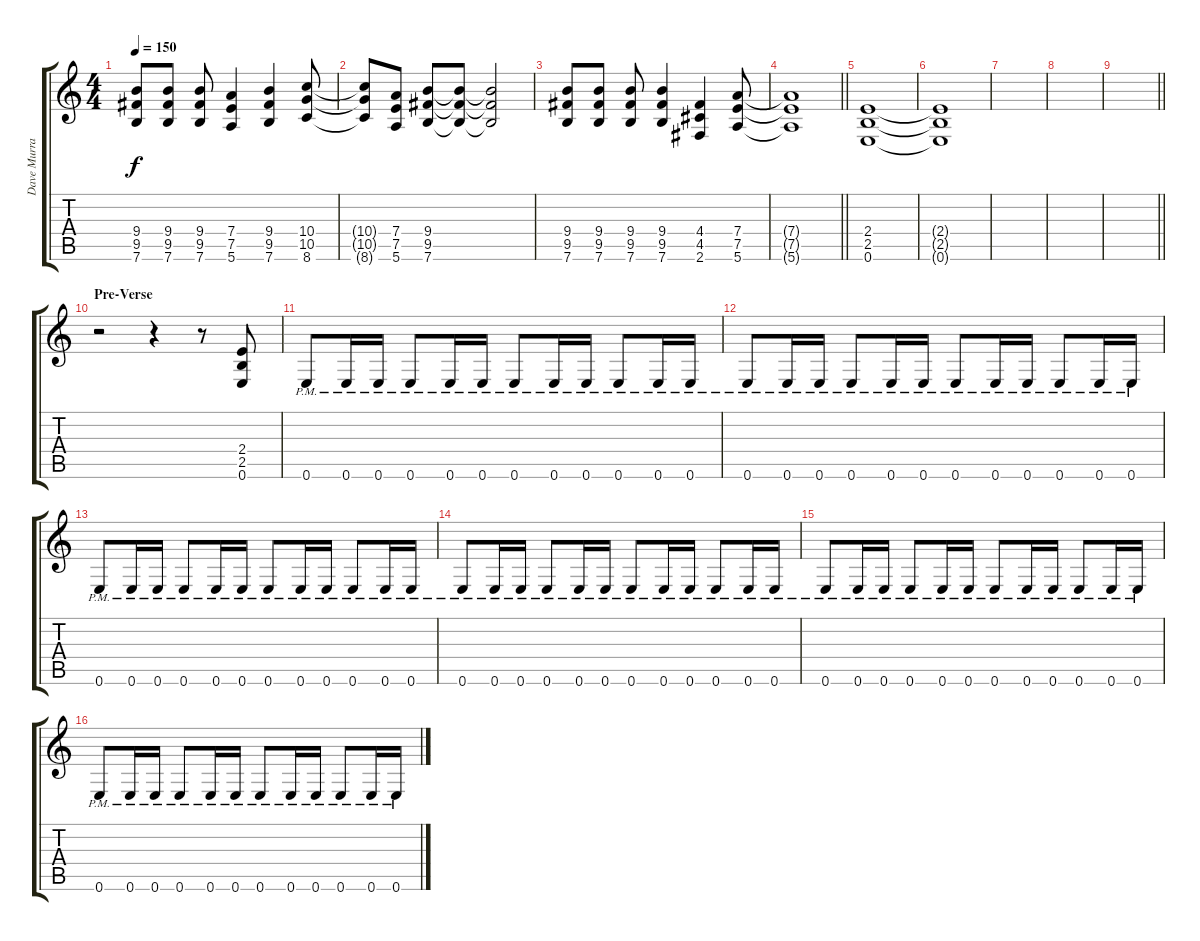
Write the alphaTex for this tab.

\track ("Dave Murray" "Dave Murra") {instrument distortionguitar}
\staff {score tabs}
\tuning (E4 B3 G3 D3 A2 E2) {hide}
\ts (4 4)
\tempo 150
\clef g2
\ks c
(9.4 9.5 7.6).8{dy f} (9.4 9.5 7.6).8 (9.4 9.5 7.6).8 (7.4 7.5 5.6).4 (9.4 9.5 7.6).4 (10.4 10.5 8.6).8 |
(10.4{t} 10.5{t} 8.6{t}).8 (7.4 7.5 5.6).8 (9.4 9.5 7.6).8 (9.4{t} 9.5{t} 7.6{t}).8 (9.4{t} 9.5{t} 7.6{t}).2 |
(9.4 9.5 7.6).8 (9.4 9.5 7.6).8 (9.4 9.5 7.6).8 (9.4 9.5 7.6).4 (4.4 4.5 2.6).4 (7.4 7.5 5.6).8 |
\barLineRight lightlight
(7.4{t} 7.5{t} 5.6{t}).1 |
(2.4 2.5 0.6).1 |
(2.4{t} 2.5{t} 0.6{t}).1{volume 0} |
|
|
\barLineRight lightlight
|
\section ("" "Pre-Verse")
r.2{volume 10 instrument distortionguitar} r.4 r.8 (2.4 2.5 0.6).8 |
0.6{pm}.8 0.6{pm}.16 0.6{pm}.16 0.6{pm}.8 0.6{pm}.16 0.6{pm}.16 0.6{pm}.8 0.6{pm}.16 0.6{pm}.16 0.6{pm}.8 0.6{pm}.16 0.6{pm}.16 |
0.6{pm}.8 0.6{pm}.16 0.6{pm}.16 0.6{pm}.8 0.6{pm}.16 0.6{pm}.16 0.6{pm}.8 0.6{pm}.16 0.6{pm}.16 0.6{pm}.8 0.6{pm}.16 0.6{pm}.16 |
0.6{pm}.8 0.6{pm}.16 0.6{pm}.16 0.6{pm}.8 0.6{pm}.16 0.6{pm}.16 0.6{pm}.8 0.6{pm}.16 0.6{pm}.16 0.6{pm}.8 0.6{pm}.16 0.6{pm}.16 |
0.6{pm}.8 0.6{pm}.16 0.6{pm}.16 0.6{pm}.8 0.6{pm}.16 0.6{pm}.16 0.6{pm}.8 0.6{pm}.16 0.6{pm}.16 0.6{pm}.8 0.6{pm}.16 0.6{pm}.16 |
0.6{pm}.8 0.6{pm}.16 0.6{pm}.16 0.6{pm}.8 0.6{pm}.16 0.6{pm}.16 0.6{pm}.8 0.6{pm}.16 0.6{pm}.16 0.6{pm}.8 0.6{pm}.16 0.6{pm}.16 |
0.6{pm}.8 0.6{pm}.16 0.6{pm}.16 0.6{pm}.8 0.6{pm}.16 0.6{pm}.16 0.6{pm}.8 0.6{pm}.16 0.6{pm}.16 0.6{pm}.8 0.6{pm}.16 0.6{pm}.16
